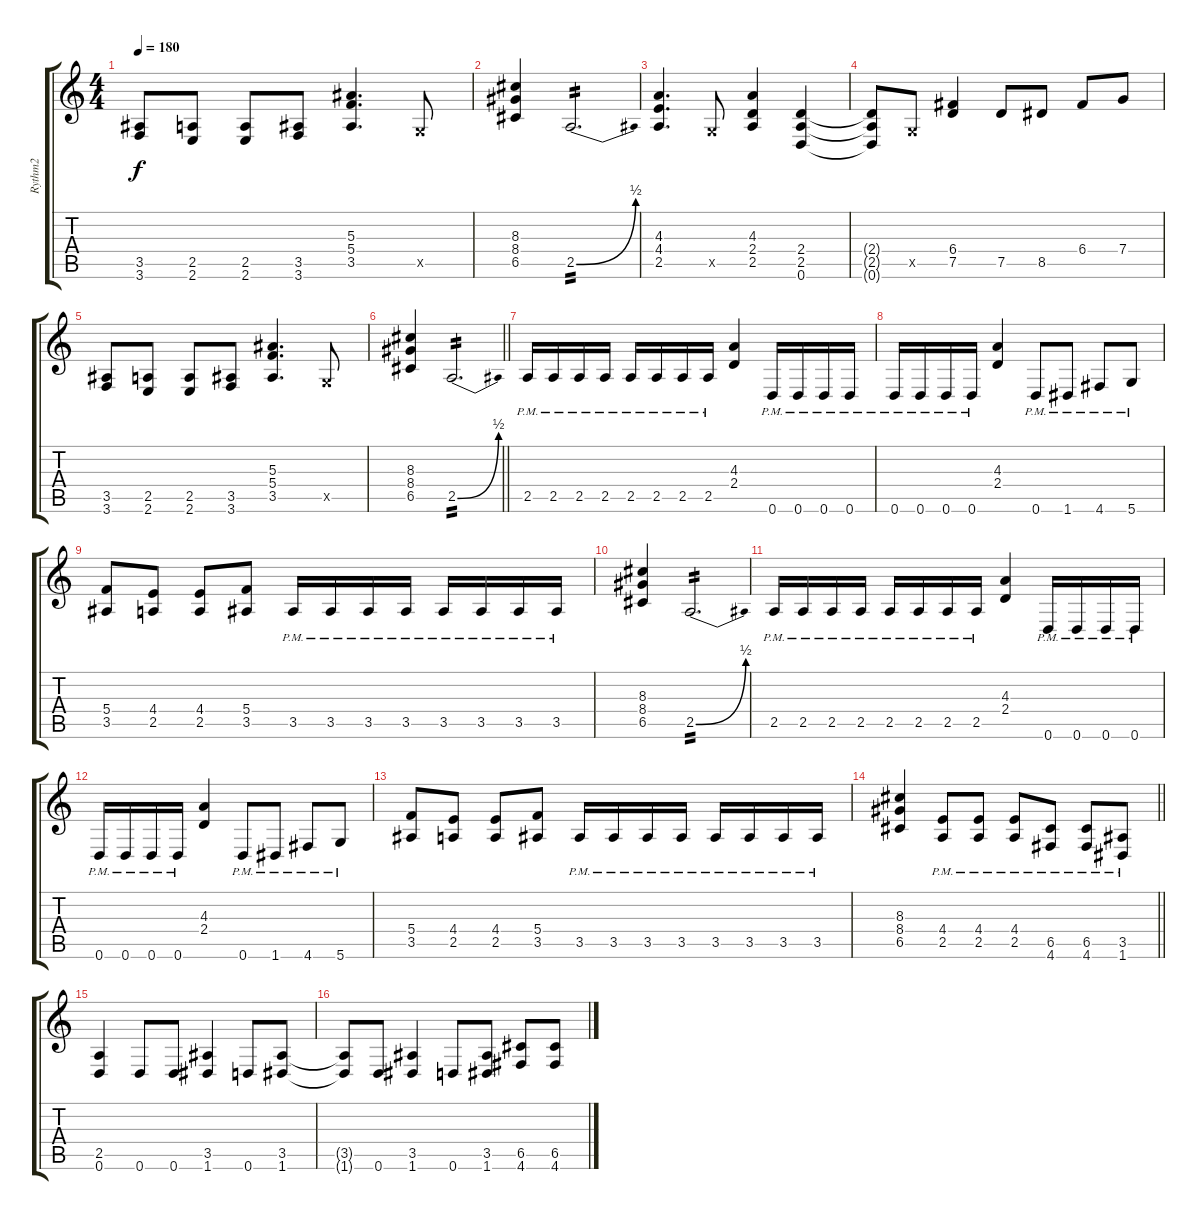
\track ("Rythm2" "Rythm2") {instrument overdrivenguitar}
\staff {score tabs}
\tuning (D4 A3 F3 C3 G2 D2) {hide}
\ts (4 4)
\tempo 180
\clef g2
\ks c
(3.5 3.6).8{dy f} (2.5 2.6).8 (2.5 2.6).8 (3.5 3.6).8 (5.3 5.4 3.5).4{d} 0.5{x}.8 |
(8.3 8.4 6.5).4 2.5{be (bend 0 0 60 2)}.2{d tp 2} |
(4.3 4.4 2.5).4{d} 0.5{x}.8 (4.3 2.4 2.5).4 (2.4 2.5 0.6).4 |
(2.4{t} 2.5{t} 0.6{t}).8 0.5{x}.8 (6.4 7.5).4 7.5.8 8.5.8 6.4.8 7.4.8 |
(3.5 3.6).8 (2.5 2.6).8 (2.5 2.6).8 (3.5 3.6).8 (5.3 5.4 3.5).4{d} 0.5{x}.8 |
\barLineRight lightlight
(8.3 8.4 6.5).4 2.5{be (bend 0 0 60 2)}.2{d tp 2} |
2.5{pm}.16 2.5{pm}.16 2.5{pm}.16 2.5{pm}.16 2.5{pm}.16 2.5{pm}.16 2.5{pm}.16 2.5{pm}.16 (4.3 2.4).4 0.6{pm}.16 0.6{pm}.16 0.6{pm}.16 0.6{pm}.16 |
0.6{pm}.16 0.6{pm}.16 0.6{pm}.16 0.6{pm}.16 (4.3 2.4).4 0.6{pm}.8 1.6{pm}.8 4.6{pm}.8 5.6{pm}.8 |
(5.4 3.5).8 (4.4 2.5).8 (4.4 2.5).8 (5.4 3.5).8 3.5{pm}.16 3.5{pm}.16 3.5{pm}.16 3.5{pm}.16 3.5{pm}.16 3.5{pm}.16 3.5{pm}.16 3.5{pm}.16 |
(8.3 8.4 6.5).4 2.5{be (bend 0 0 60 2)}.2{d tp 2} |
2.5{pm}.16 2.5{pm}.16 2.5{pm}.16 2.5{pm}.16 2.5{pm}.16 2.5{pm}.16 2.5{pm}.16 2.5{pm}.16 (4.3 2.4).4 0.6{pm}.16 0.6{pm}.16 0.6{pm}.16 0.6{pm}.16 |
0.6{pm}.16 0.6{pm}.16 0.6{pm}.16 0.6{pm}.16 (4.3 2.4).4 0.6{pm}.8 1.6{pm}.8 4.6{pm}.8 5.6{pm}.8 |
(5.4 3.5).8 (4.4 2.5).8 (4.4 2.5).8 (5.4 3.5).8 3.5{pm}.16 3.5{pm}.16 3.5{pm}.16 3.5{pm}.16 3.5{pm}.16 3.5{pm}.16 3.5{pm}.16 3.5{pm}.16 |
\barLineRight lightlight
(8.3 8.4 6.5).4 (4.4{pm} 2.5{pm}).8 (4.4{pm} 2.5{pm}).8 (4.4{pm} 2.5{pm}).8 (6.5{pm} 4.6{pm}).8 (6.5{pm} 4.6{pm}).8 (3.5{pm} 1.6{pm}).8 |
(2.5 0.6).4 0.6.8 0.6.8 (3.5 1.6).4 0.6.8 (3.5 1.6).8 |
(3.5{t} 1.6{t}).8 0.6.8 (3.5 1.6).4 0.6.8 (3.5 1.6).8 (6.5 4.6).8 (6.5 4.6).8
